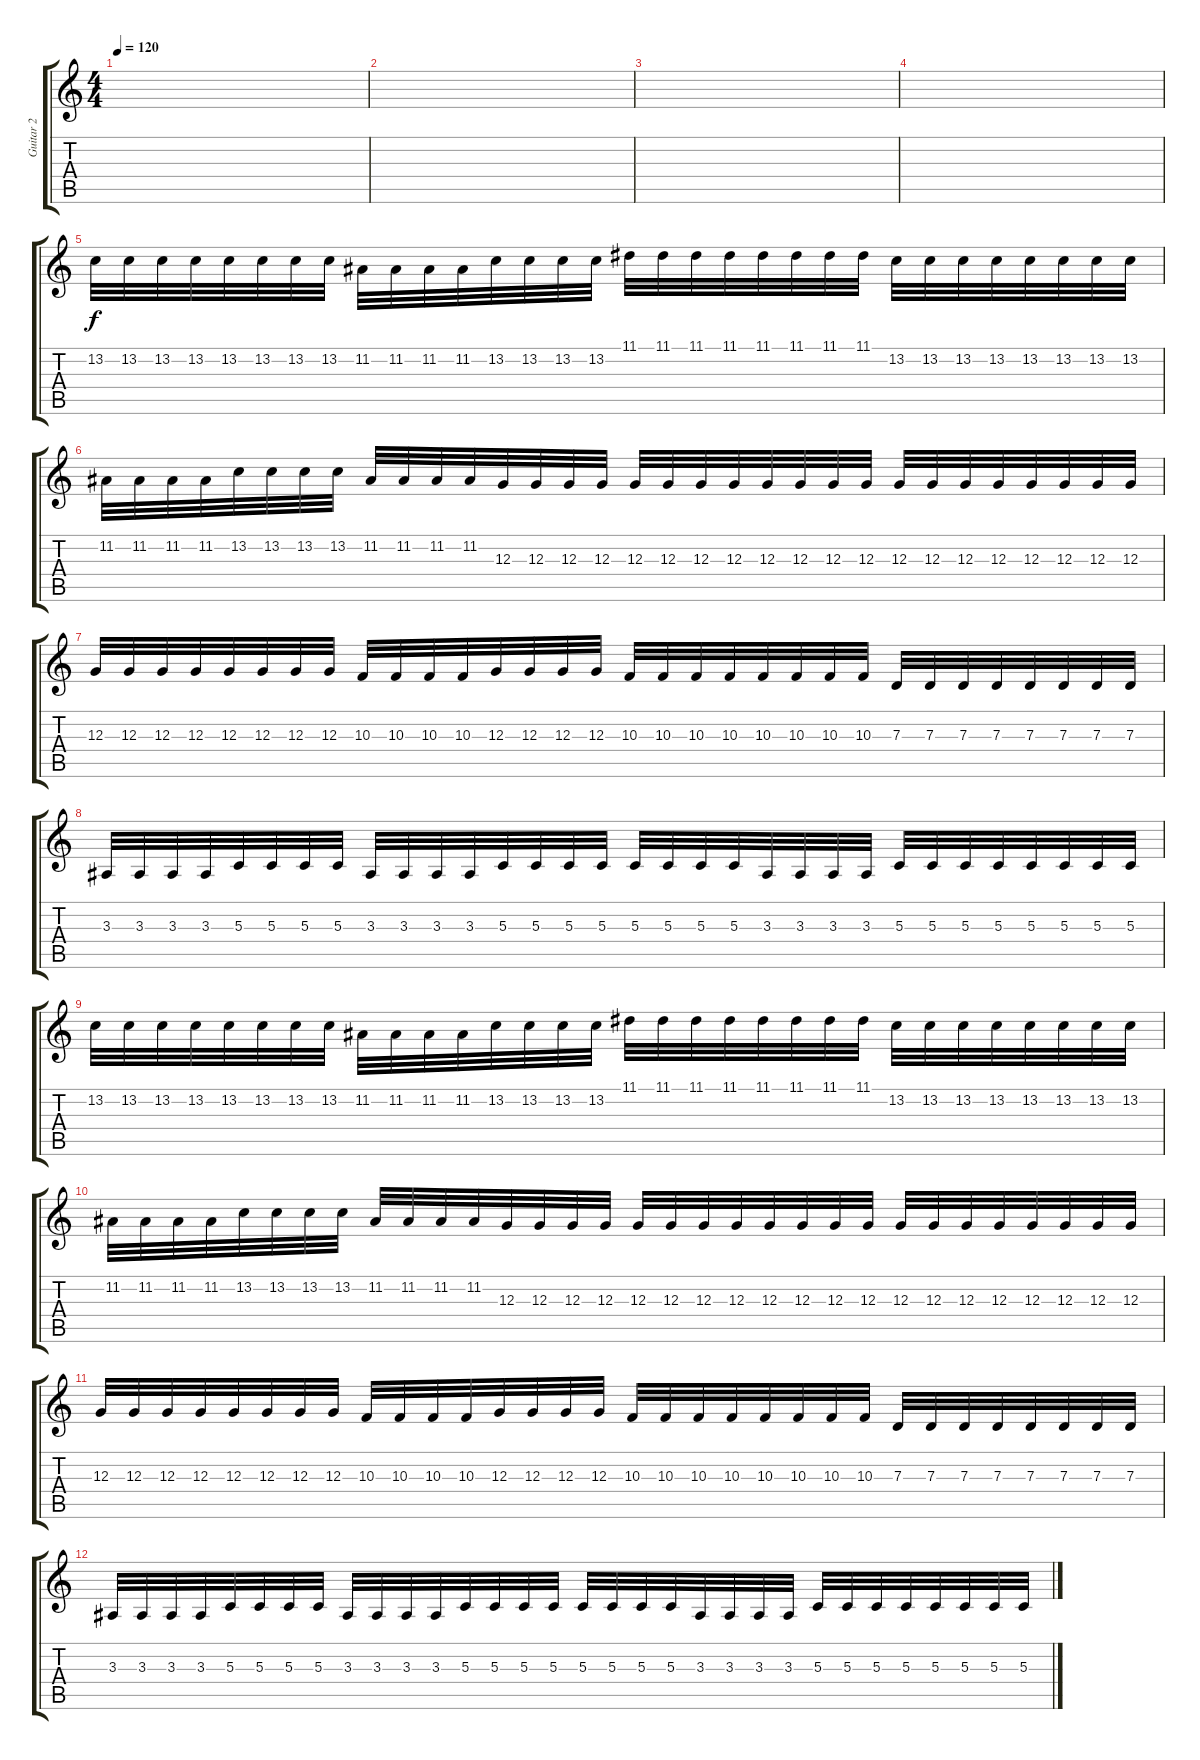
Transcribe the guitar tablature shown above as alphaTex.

\track ("Guitar 2" "Guitar 2") {instrument lead8bassandlead}
\staff {score tabs}
\tuning (E4 B3 G3 D3 A2 E2) {hide}
\ts (4 4)
\tempo 120
\clef g2
\ks c
|
|
|
|
13.2.32 13.2.32 13.2.32 13.2.32 13.2.32 13.2.32 13.2.32 13.2.32 11.2.32 11.2.32 11.2.32 11.2.32 13.2.32 13.2.32 13.2.32 13.2.32 11.1.32 11.1.32 11.1.32 11.1.32 11.1.32 11.1.32 11.1.32 11.1.32 13.2.32 13.2.32 13.2.32 13.2.32 13.2.32 13.2.32 13.2.32 13.2.32 |
11.2.32 11.2.32 11.2.32 11.2.32 13.2.32 13.2.32 13.2.32 13.2.32 11.2.32 11.2.32 11.2.32 11.2.32 12.3.32 12.3.32 12.3.32 12.3.32 12.3.32 12.3.32 12.3.32 12.3.32 12.3.32 12.3.32 12.3.32 12.3.32 12.3.32 12.3.32 12.3.32 12.3.32 12.3.32 12.3.32 12.3.32 12.3.32 |
12.3.32 12.3.32 12.3.32 12.3.32 12.3.32 12.3.32 12.3.32 12.3.32 10.3.32 10.3.32 10.3.32 10.3.32 12.3.32 12.3.32 12.3.32 12.3.32 10.3.32 10.3.32 10.3.32 10.3.32 10.3.32 10.3.32 10.3.32 10.3.32 7.3.32 7.3.32 7.3.32 7.3.32 7.3.32 7.3.32 7.3.32 7.3.32 |
3.3.32 3.3.32 3.3.32 3.3.32 5.3.32 5.3.32 5.3.32 5.3.32 3.3.32 3.3.32 3.3.32 3.3.32 5.3.32 5.3.32 5.3.32 5.3.32 5.3.32 5.3.32 5.3.32 5.3.32 3.3.32 3.3.32 3.3.32 3.3.32 5.3.32 5.3.32 5.3.32 5.3.32 5.3.32 5.3.32 5.3.32 5.3.32 |
13.2.32 13.2.32 13.2.32 13.2.32 13.2.32 13.2.32 13.2.32 13.2.32 11.2.32 11.2.32 11.2.32 11.2.32 13.2.32 13.2.32 13.2.32 13.2.32 11.1.32 11.1.32 11.1.32 11.1.32 11.1.32 11.1.32 11.1.32 11.1.32 13.2.32 13.2.32 13.2.32 13.2.32 13.2.32 13.2.32 13.2.32 13.2.32 |
11.2.32 11.2.32 11.2.32 11.2.32 13.2.32 13.2.32 13.2.32 13.2.32 11.2.32 11.2.32 11.2.32 11.2.32 12.3.32 12.3.32 12.3.32 12.3.32 12.3.32 12.3.32 12.3.32 12.3.32 12.3.32 12.3.32 12.3.32 12.3.32 12.3.32 12.3.32 12.3.32 12.3.32 12.3.32 12.3.32 12.3.32 12.3.32 |
12.3.32 12.3.32 12.3.32 12.3.32 12.3.32 12.3.32 12.3.32 12.3.32 10.3.32 10.3.32 10.3.32 10.3.32 12.3.32 12.3.32 12.3.32 12.3.32 10.3.32 10.3.32 10.3.32 10.3.32 10.3.32 10.3.32 10.3.32 10.3.32 7.3.32 7.3.32 7.3.32 7.3.32 7.3.32 7.3.32 7.3.32 7.3.32 |
3.3.32 3.3.32 3.3.32 3.3.32 5.3.32 5.3.32 5.3.32 5.3.32 3.3.32 3.3.32 3.3.32 3.3.32 5.3.32 5.3.32 5.3.32 5.3.32 5.3.32 5.3.32 5.3.32 5.3.32 3.3.32 3.3.32 3.3.32 3.3.32 5.3.32 5.3.32 5.3.32 5.3.32 5.3.32 5.3.32 5.3.32 5.3.32
